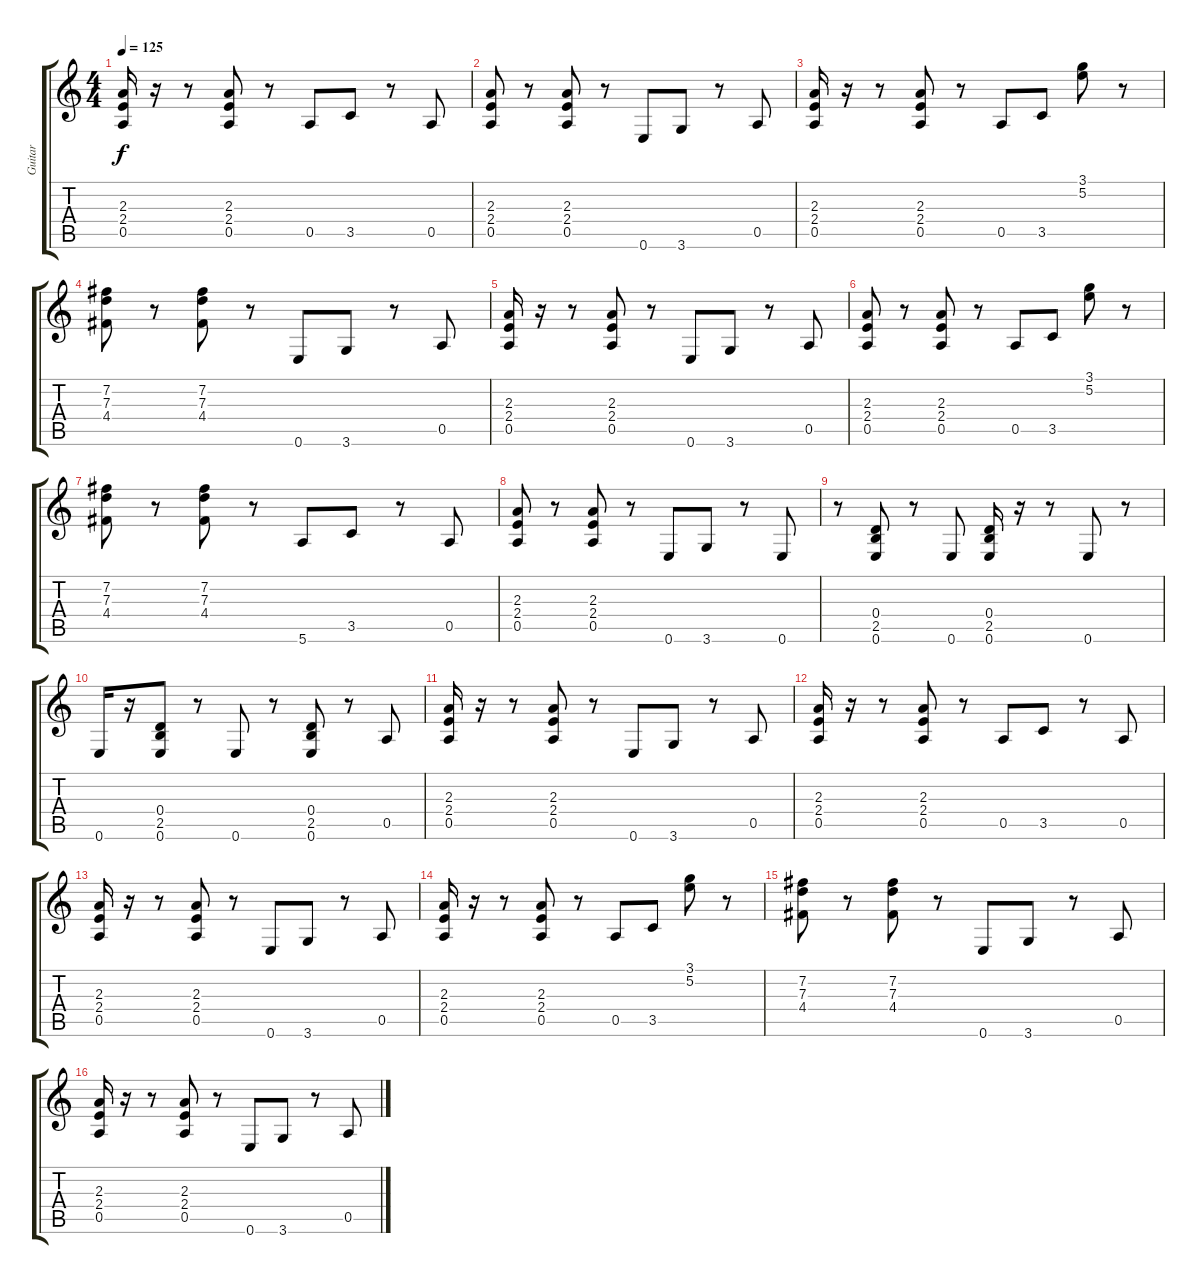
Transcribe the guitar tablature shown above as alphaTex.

\track ("Guitar" "Guitar") {instrument distortionguitar}
\staff {score tabs}
\tuning (E4 B3 G3 D3 A2 E2) {hide}
\ts (4 4)
\tempo 125
\clef g2
\ks c
(2.3 2.4 0.5).16{dy f} r.16 r.8 (2.3 2.4 0.5).8 r.8 0.5.8 3.5.8 r.8 0.5.8 |
(2.3 2.4 0.5).8 r.8 (2.3 2.4 0.5).8 r.8 0.6.8 3.6.8 r.8 0.5.8 |
(2.3 2.4 0.5).16 r.16 r.8 (2.3 2.4 0.5).8 r.8 0.5.8 3.5.8 (3.1 5.2).8 r.8 |
(7.2 7.3 4.4).8 r.8 (7.2 7.3 4.4).8 r.8 0.6.8 3.6.8 r.8 0.5.8 |
(2.3 2.4 0.5).16 r.16 r.8 (2.3 2.4 0.5).8 r.8 0.6.8 3.6.8 r.8 0.5.8 |
(2.3 2.4 0.5).8 r.8 (2.3 2.4 0.5).8 r.8 0.5.8 3.5.8 (3.1 5.2).8 r.8 |
(7.2 7.3 4.4).8 r.8 (7.2 7.3 4.4).8 r.8 5.6.8 3.5.8 r.8 0.5.8 |
(2.3 2.4 0.5).8 r.8 (2.3 2.4 0.5).8 r.8 0.6.8 3.6.8 r.8 0.6.8 |
r.8 (0.4 2.5 0.6).8 r.8 0.6.8 (0.4 2.5 0.6).16 r.16 r.8 0.6.8 r.8 |
0.6.16 r.16 (0.4 2.5 0.6).8 r.8 0.6.8 r.8 (0.4 2.5 0.6).8 r.8 0.5.8 |
(2.3 2.4 0.5).16 r.16 r.8 (2.3 2.4 0.5).8 r.8 0.6.8 3.6.8 r.8 0.5.8 |
(2.3 2.4 0.5).16 r.16 r.8 (2.3 2.4 0.5).8 r.8 0.5.8 3.5.8 r.8 0.5.8 |
(2.3 2.4 0.5).16 r.16 r.8 (2.3 2.4 0.5).8 r.8 0.6.8 3.6.8 r.8 0.5.8 |
(2.3 2.4 0.5).16 r.16 r.8 (2.3 2.4 0.5).8 r.8 0.5.8 3.5.8 (3.1 5.2).8 r.8 |
(7.2 7.3 4.4).8 r.8 (7.2 7.3 4.4).8 r.8 0.6.8 3.6.8 r.8 0.5.8 |
(2.3 2.4 0.5).16 r.16 r.8 (2.3 2.4 0.5).8 r.8 0.6.8 3.6.8 r.8 0.5.8
